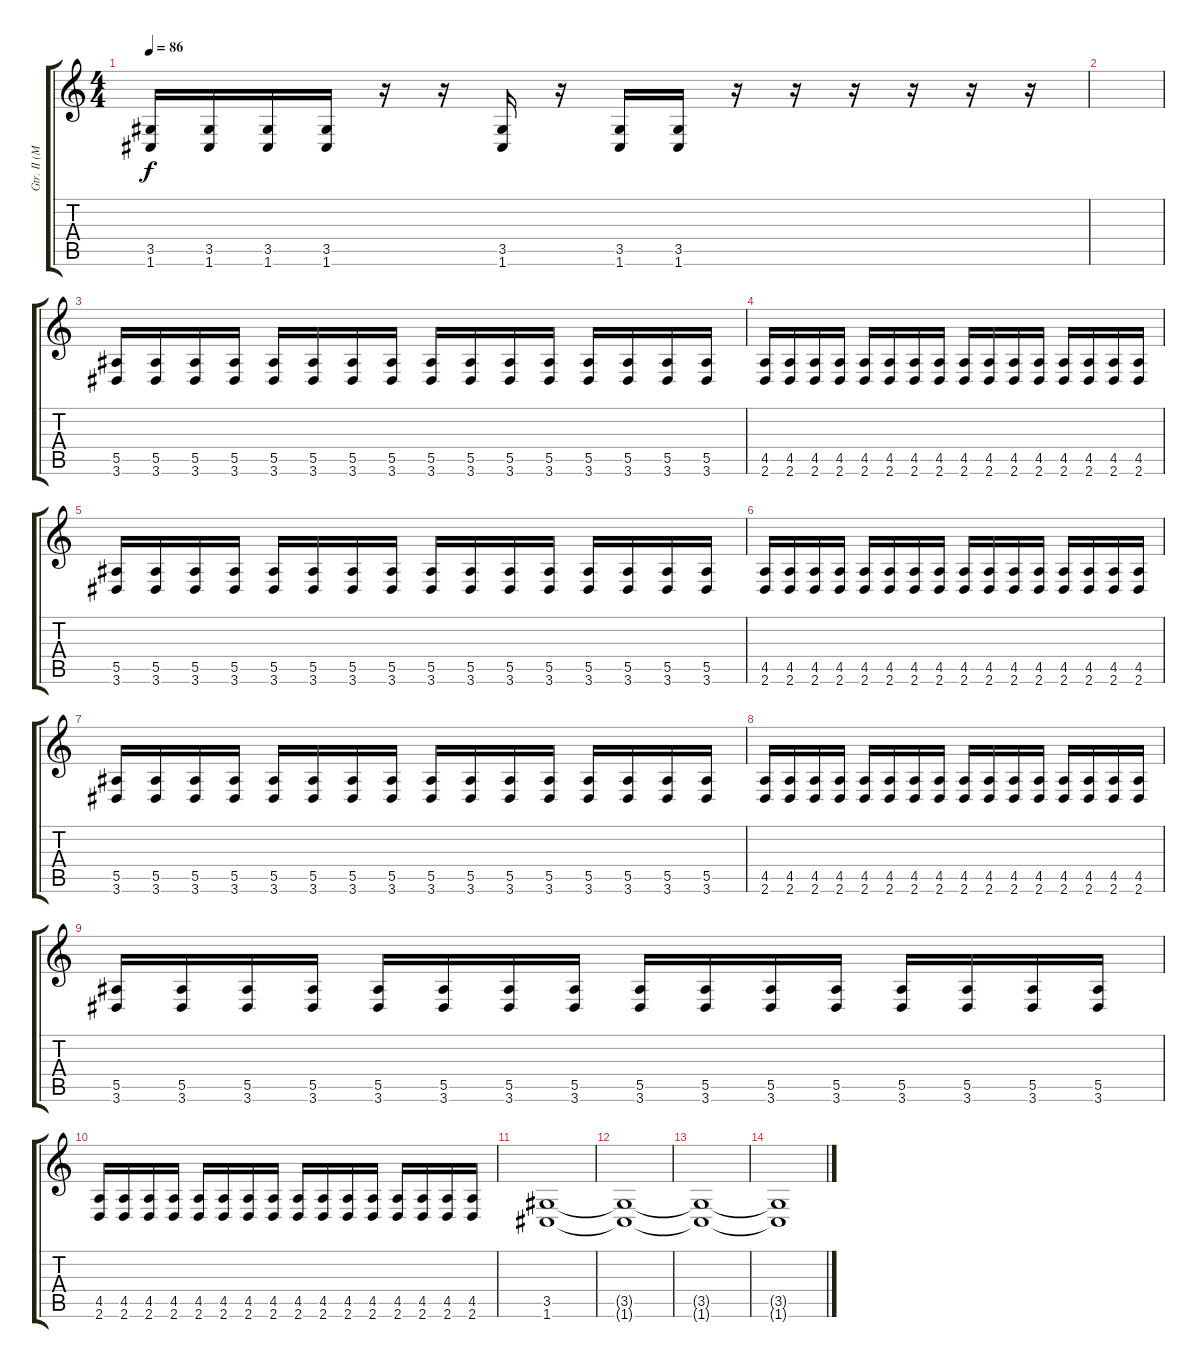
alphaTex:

\track ("Gtr. II (Mauser)" "Gtr. II (M") {instrument distortionguitar}
\staff {score tabs}
\tuning (C4 G3 Eb3 Bb2 F2 C2) {hide}
\ts (4 4)
\tempo 86
\clef g2
\ks c
(3.5 1.6).16{dy f} (3.5 1.6).16 (3.5 1.6).16 (3.5 1.6).16 r.16 r.16 (3.5 1.6).16 r.16 (3.5 1.6).16 (3.5 1.6).16 r.16 r.16 r.16 r.16 r.16 r.16 |
|
(5.5 3.6).16 (5.5 3.6).16 (5.5 3.6).16 (5.5 3.6).16 (5.5 3.6).16 (5.5 3.6).16 (5.5 3.6).16 (5.5 3.6).16 (5.5 3.6).16 (5.5 3.6).16 (5.5 3.6).16 (5.5 3.6).16 (5.5 3.6).16 (5.5 3.6).16 (5.5 3.6).16 (5.5 3.6).16 |
(4.5 2.6).16 (4.5 2.6).16 (4.5 2.6).16 (4.5 2.6).16 (4.5 2.6).16 (4.5 2.6).16 (4.5 2.6).16 (4.5 2.6).16 (4.5 2.6).16 (4.5 2.6).16 (4.5 2.6).16 (4.5 2.6).16 (4.5 2.6).16 (4.5 2.6).16 (4.5 2.6).16 (4.5 2.6).16 |
(5.5 3.6).16 (5.5 3.6).16 (5.5 3.6).16 (5.5 3.6).16 (5.5 3.6).16 (5.5 3.6).16 (5.5 3.6).16 (5.5 3.6).16 (5.5 3.6).16 (5.5 3.6).16 (5.5 3.6).16 (5.5 3.6).16 (5.5 3.6).16 (5.5 3.6).16 (5.5 3.6).16 (5.5 3.6).16 |
(4.5 2.6).16 (4.5 2.6).16 (4.5 2.6).16 (4.5 2.6).16 (4.5 2.6).16 (4.5 2.6).16 (4.5 2.6).16 (4.5 2.6).16 (4.5 2.6).16 (4.5 2.6).16 (4.5 2.6).16 (4.5 2.6).16 (4.5 2.6).16 (4.5 2.6).16 (4.5 2.6).16 (4.5 2.6).16 |
(5.5 3.6).16 (5.5 3.6).16 (5.5 3.6).16 (5.5 3.6).16 (5.5 3.6).16 (5.5 3.6).16 (5.5 3.6).16 (5.5 3.6).16 (5.5 3.6).16 (5.5 3.6).16 (5.5 3.6).16 (5.5 3.6).16 (5.5 3.6).16 (5.5 3.6).16 (5.5 3.6).16 (5.5 3.6).16 |
(4.5 2.6).16 (4.5 2.6).16 (4.5 2.6).16 (4.5 2.6).16 (4.5 2.6).16 (4.5 2.6).16 (4.5 2.6).16 (4.5 2.6).16 (4.5 2.6).16 (4.5 2.6).16 (4.5 2.6).16 (4.5 2.6).16 (4.5 2.6).16 (4.5 2.6).16 (4.5 2.6).16 (4.5 2.6).16 |
(5.5 3.6).16 (5.5 3.6).16 (5.5 3.6).16 (5.5 3.6).16 (5.5 3.6).16 (5.5 3.6).16 (5.5 3.6).16 (5.5 3.6).16 (5.5 3.6).16 (5.5 3.6).16 (5.5 3.6).16 (5.5 3.6).16 (5.5 3.6).16 (5.5 3.6).16 (5.5 3.6).16 (5.5 3.6).16 |
(4.5 2.6).16 (4.5 2.6).16 (4.5 2.6).16 (4.5 2.6).16 (4.5 2.6).16 (4.5 2.6).16 (4.5 2.6).16 (4.5 2.6).16 (4.5 2.6).16 (4.5 2.6).16 (4.5 2.6).16 (4.5 2.6).16 (4.5 2.6).16 (4.5 2.6).16 (4.5 2.6).16 (4.5 2.6).16 |
(3.5 1.6).1 |
(3.5{t} 1.6{t}).1 |
(3.5{t} 1.6{t}).1 |
(3.5{t} 1.6{t}).1
